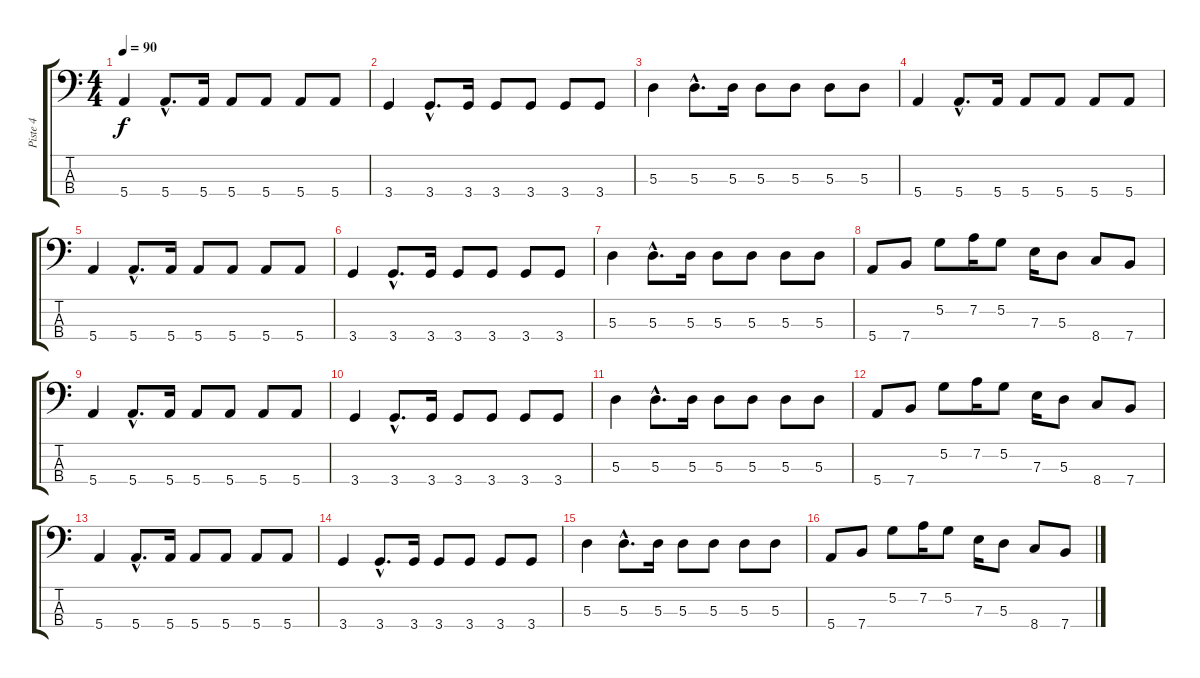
\track ("Piste 4" "Piste 4") {instrument electricbasspick}
\staff {score tabs}
\tuning (G2 D2 A1 E1) {hide}
\ts (4 4)
\tempo 90
\clef f4
\ks c
5.4.4{dy f} 5.4{hac}.8{d} 5.4.16 5.4.8 5.4.8 5.4.8 5.4.8 |
3.4.4 3.4{hac}.8{d} 3.4.16 3.4.8 3.4.8 3.4.8 3.4.8 |
5.3.4 5.3{hac}.8{d} 5.3.16 5.3.8 5.3.8 5.3.8 5.3.8 |
5.4.4 5.4{hac}.8{d} 5.4.16 5.4.8 5.4.8 5.4.8 5.4.8 |
5.4.4 5.4{hac}.8{d} 5.4.16 5.4.8 5.4.8 5.4.8 5.4.8 |
3.4.4 3.4{hac}.8{d} 3.4.16 3.4.8 3.4.8 3.4.8 3.4.8 |
5.3.4 5.3{hac}.8{d} 5.3.16 5.3.8 5.3.8 5.3.8 5.3.8 |
5.4.8 7.4.8 5.2.8 7.2.16 5.2.8 7.3.16 5.3.8 8.4.8 7.4.8 |
5.4.4 5.4{hac}.8{d} 5.4.16 5.4.8 5.4.8 5.4.8 5.4.8 |
3.4.4 3.4{hac}.8{d} 3.4.16 3.4.8 3.4.8 3.4.8 3.4.8 |
5.3.4 5.3{hac}.8{d} 5.3.16 5.3.8 5.3.8 5.3.8 5.3.8 |
5.4.8 7.4.8 5.2.8 7.2.16 5.2.8 7.3.16 5.3.8 8.4.8 7.4.8 |
5.4.4 5.4{hac}.8{d} 5.4.16 5.4.8 5.4.8 5.4.8 5.4.8 |
3.4.4 3.4{hac}.8{d} 3.4.16 3.4.8 3.4.8 3.4.8 3.4.8 |
5.3.4 5.3{hac}.8{d} 5.3.16 5.3.8 5.3.8 5.3.8 5.3.8 |
5.4.8 7.4.8 5.2.8 7.2.16 5.2.8 7.3.16 5.3.8 8.4.8 7.4.8
